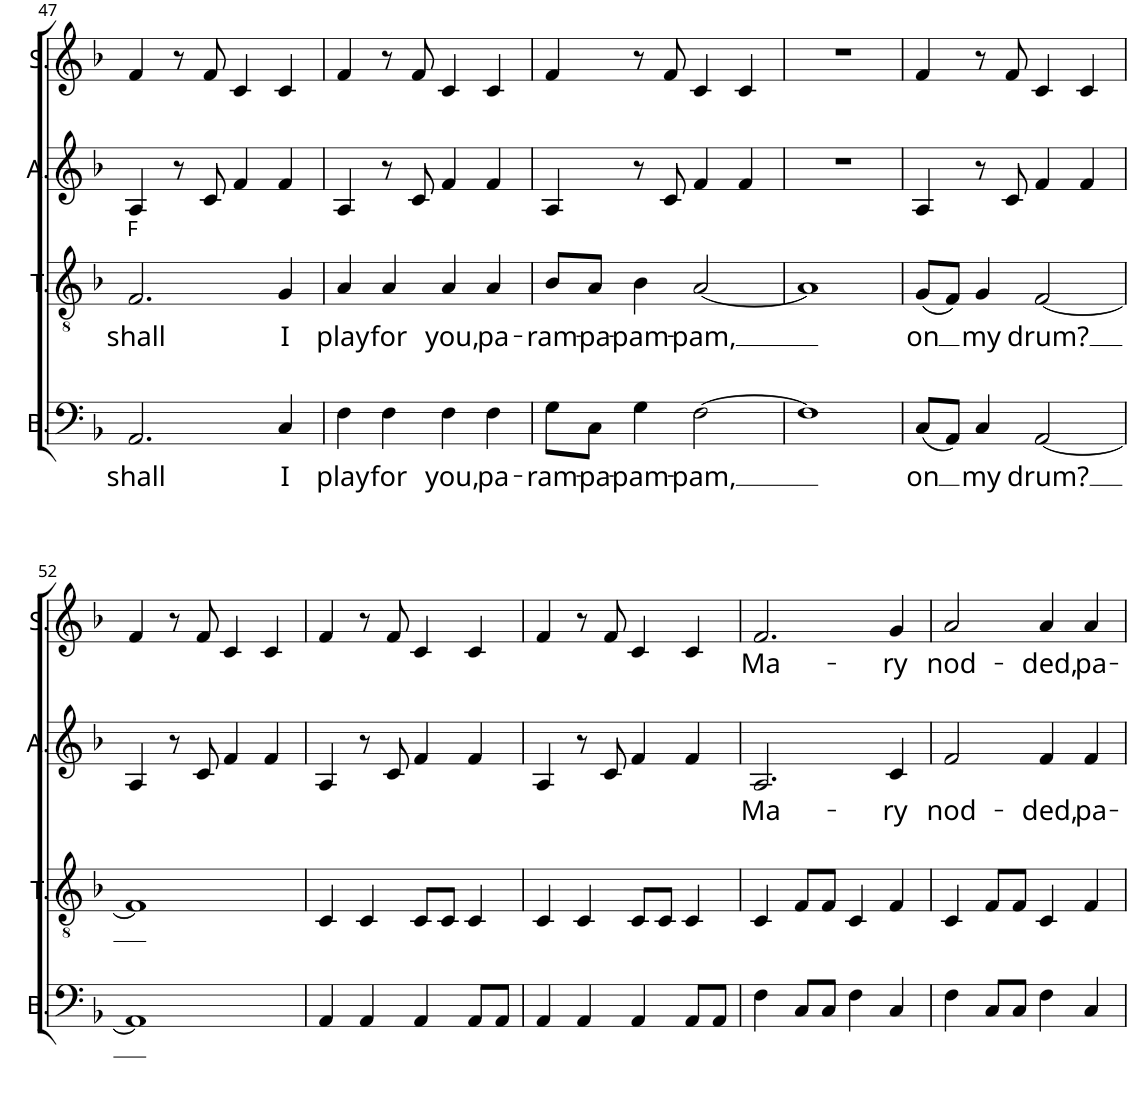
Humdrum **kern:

**kern	**text	**kern	**text	**harte	**kern	**text	**kern	**text
*part4	*part4	*part3	*part3	*part3	*part2	*part2	*part1	*part1
*staff4	*staff4	*staff3	*staff3	*	*staff2	*staff2	*staff1	*staff1
*I"Bass	*	*I"Tenor	*	*	*I"Alto	*	*I"Soprano	*
*I'B.	*	*I'T.	*	*	*I'A.	*	*I'S.	*
!!LO:PB:g=z
*clefF4	*	*clefGv2	*	*	*clefG2	*	*clefG2	*
*k[b-]	*	*k[b-]	*	*	*k[b-]	*	*k[b-]	*
*M4/4	*	*M4/4	*	*	*M4/4	*	*M4/4	*
=47	=47	=47	=47	=47	=47	=47	=47	=47
!	!LO:LY:b	!	!LO:LY:b	!	!	!	!	!
2.AA/	shall	2.F/	shall	F:maj	4A/	.	4f/	.
.	.	.	.	.	8r	.	8r	.
.	.	.	.	.	8c/	.	8f/	.
.	.	.	.	.	4f/	.	4c/	.
!	!LO:LY:b	!	!LO:LY:b	!	!	!	!	!
4C/	I	4G/	I	.	4f/	.	4c/	.
=48	=48	=48	=48	=48	=48	=48	=48	=48
!	!LO:LY:b	!	!LO:LY:b	!	!	!	!	!
4F\	play	4A/	play	.	4A/	.	4f/	.
!	!LO:LY:b	!	!LO:LY:b	!	!	!	!	!
4F\	for	4A/	for	.	8r	.	8r	.
.	.	.	.	.	8c/	.	8f/	.
!	!LO:LY:b	!	!LO:LY:b	!	!	!	!	!
4F\	you,	4A/	you,	.	4f/	.	4c/	.
!	!LO:LY:b	!	!LO:LY:b	!	!	!	!	!
4F\	pa-	4A/	pa-	.	4f/	.	4c/	.
=49	=49	=49	=49	=49	=49	=49	=49	=49
!	!LO:LY:b	!	!LO:LY:b	!	!	!	!	!
8G\L	-ram-	8B-/L	-ram-	.	4A/	.	4f/	.
!	!LO:LY:b	!	!LO:LY:b	!	!	!	!	!
8C\J	-pa-	8A/J	-pa-	.	.	.	.	.
!	!LO:LY:b	!	!LO:LY:b	!	!	!	!	!
4G\	-pam-	4B-\	-pam-	.	8r	.	8r	.
.	.	.	.	.	8c/	.	8f/	.
!	!LO:LY:b	!	!LO:LY:b	!	!	!	!	!
[2F\	-pam,	[2A/	-pam,	.	4f/	.	4c/	.
.	.	.	.	.	4f/	.	4c/	.
=50	=50	=50	=50	=50	=50	=50	=50	=50
1F]	.	1A]	.	.	1r	.	1r	.
=51	=51	=51	=51	=51	=51	=51	=51	=51
!	!LO:LY:b	!	!LO:LY:b	!	!	!	!	!
(8C/L	on	(8G/L	on	.	4A/	.	4f/	.
8AA/J)	.	8F/J)	.	.	.	.	.	.
!	!LO:LY:b	!	!LO:LY:b	!	!	!	!	!
4C/	my	4G/	my	.	8r	.	8r	.
.	.	.	.	.	8c/	.	8f/	.
!	!LO:LY:b	!	!LO:LY:b	!	!	!	!	!
[2AA/	drum?	[2F/	drum?	.	4f/	.	4c/	.
.	.	.	.	.	4f/	.	4c/	.
!!LO:LB:g=z
=52	=52	=52	=52	=52	=52	=52	=52	=52
1AA]	.	1F]	.	.	4A/	.	4f/	.
.	.	.	.	.	8r	.	8r	.
.	.	.	.	.	8c/	.	8f/	.
.	.	.	.	.	4f/	.	4c/	.
.	.	.	.	.	4f/	.	4c/	.
=53	=53	=53	=53	=53	=53	=53	=53	=53
4AA/	.	4C/	.	.	4A/	.	4f/	.
4AA/	.	4C/	.	.	8r	.	8r	.
.	.	.	.	.	8c/	.	8f/	.
4AA/	.	8C/L	.	.	4f/	.	4c/	.
.	.	8C/J	.	.	.	.	.	.
8AA/L	.	4C/	.	.	4f/	.	4c/	.
8AA/J	.	.	.	.	.	.	.	.
=54	=54	=54	=54	=54	=54	=54	=54	=54
4AA/	.	4C/	.	.	4A/	.	4f/	.
4AA/	.	4C/	.	.	8r	.	8r	.
.	.	.	.	.	8c/	.	8f/	.
4AA/	.	8C/L	.	.	4f/	.	4c/	.
.	.	8C/J	.	.	.	.	.	.
8AA/L	.	4C/	.	.	4f/	.	4c/	.
8AA/J	.	.	.	.	.	.	.	.
=55	=55	=55	=55	=55	=55	=55	=55	=55
!	!	!	!	!	!	!LO:LY:b	!	!LO:LY:b
4F\	.	4C/	.	.	2.A/	Ma-	2.f/	Ma-
8C/L	.	8F/L	.	.	.	.	.	.
8C/J	.	8F/J	.	.	.	.	.	.
4F\	.	4C/	.	.	.	.	.	.
!	!	!	!	!	!	!LO:LY:b	!	!LO:LY:b
4C/	.	4F/	.	.	4c/	-ry	4g/	-ry
=56	=56	=56	=56	=56	=56	=56	=56	=56
!	!	!	!	!	!	!LO:LY:b	!	!LO:LY:b
4F\	.	4C/	.	.	2f/	nod-	2a/	nod-
8C/L	.	8F/L	.	.	.	.	.	.
8C/J	.	8F/J	.	.	.	.	.	.
!	!	!	!	!	!	!LO:LY:b	!	!LO:LY:b
4F\	.	4C/	.	.	4f/	-ded,	4a/	-ded,
!	!	!	!	!	!	!LO:LY:b	!	!LO:LY:b
4C/	.	4F/	.	.	4f/	pa-	4a/	pa-
=	=	=	=	=	=	=	=	=
*-	*-	*-	*-	*-	*-	*-	*-	*-
